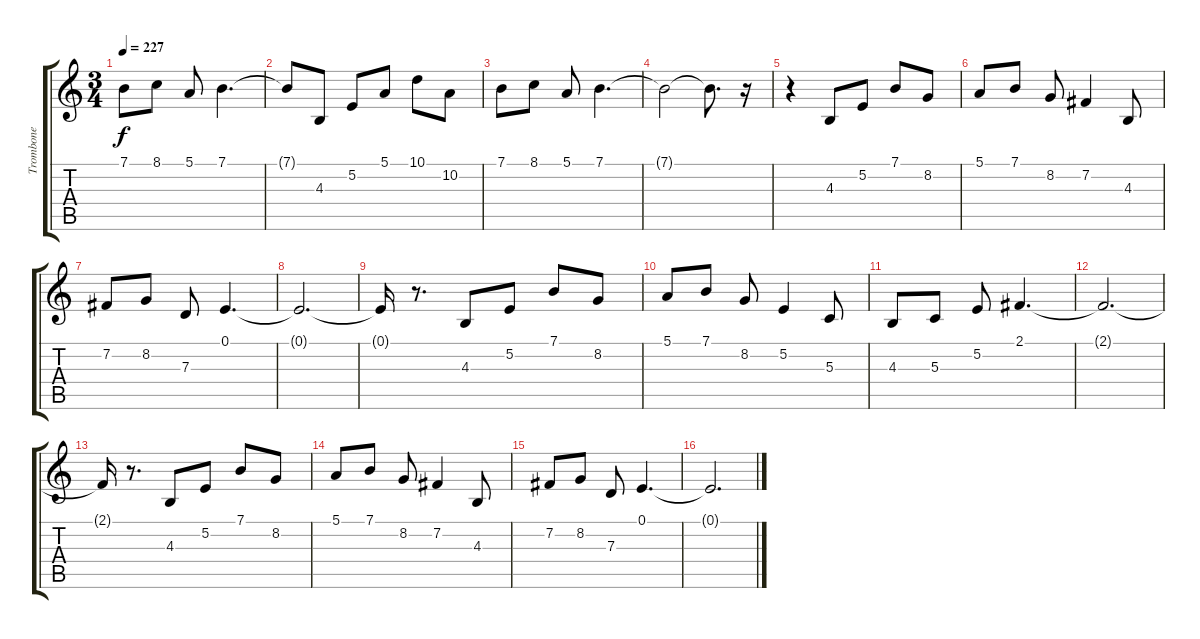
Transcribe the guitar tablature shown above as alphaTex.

\track ("Trombone" "Trombone") {instrument trombone}
\staff {score tabs}
\tuning (E4 B3 G3 D3 A2 E2) {hide}
\ts (3 4)
\tempo 227
\clef g2
\ks c
7.1.8{dy f} 8.1.8 5.1.8 7.1.4{d} |
7.1{t}.8 4.3.8 5.2.8 5.1.8 10.1.8 10.2.8 |
7.1.8 8.1.8 5.1.8 7.1.4{d} |
7.1{t}.2 7.1{t}.8{d} r.16 |
r.4 4.3.8 5.2.8 7.1.8 8.2.8 |
5.1.8 7.1.8 8.2.8 7.2.4 4.3.8 |
7.2.8 8.2.8 7.3.8 0.1.4{d} |
0.1{t}.2{d} |
0.1{t}.16 r.8{d} 4.3.8 5.2.8 7.1.8 8.2.8 |
5.1.8 7.1.8 8.2.8 5.2.4 5.3.8 |
4.3.8 5.3.8 5.2.8 2.1.4{d} |
2.1{t}.2{d} |
2.1{t}.16 r.8{d} 4.3.8 5.2.8 7.1.8 8.2.8 |
5.1.8 7.1.8 8.2.8 7.2.4 4.3.8 |
7.2.8 8.2.8 7.3.8 0.1.4{d} |
0.1{t}.2{d}
